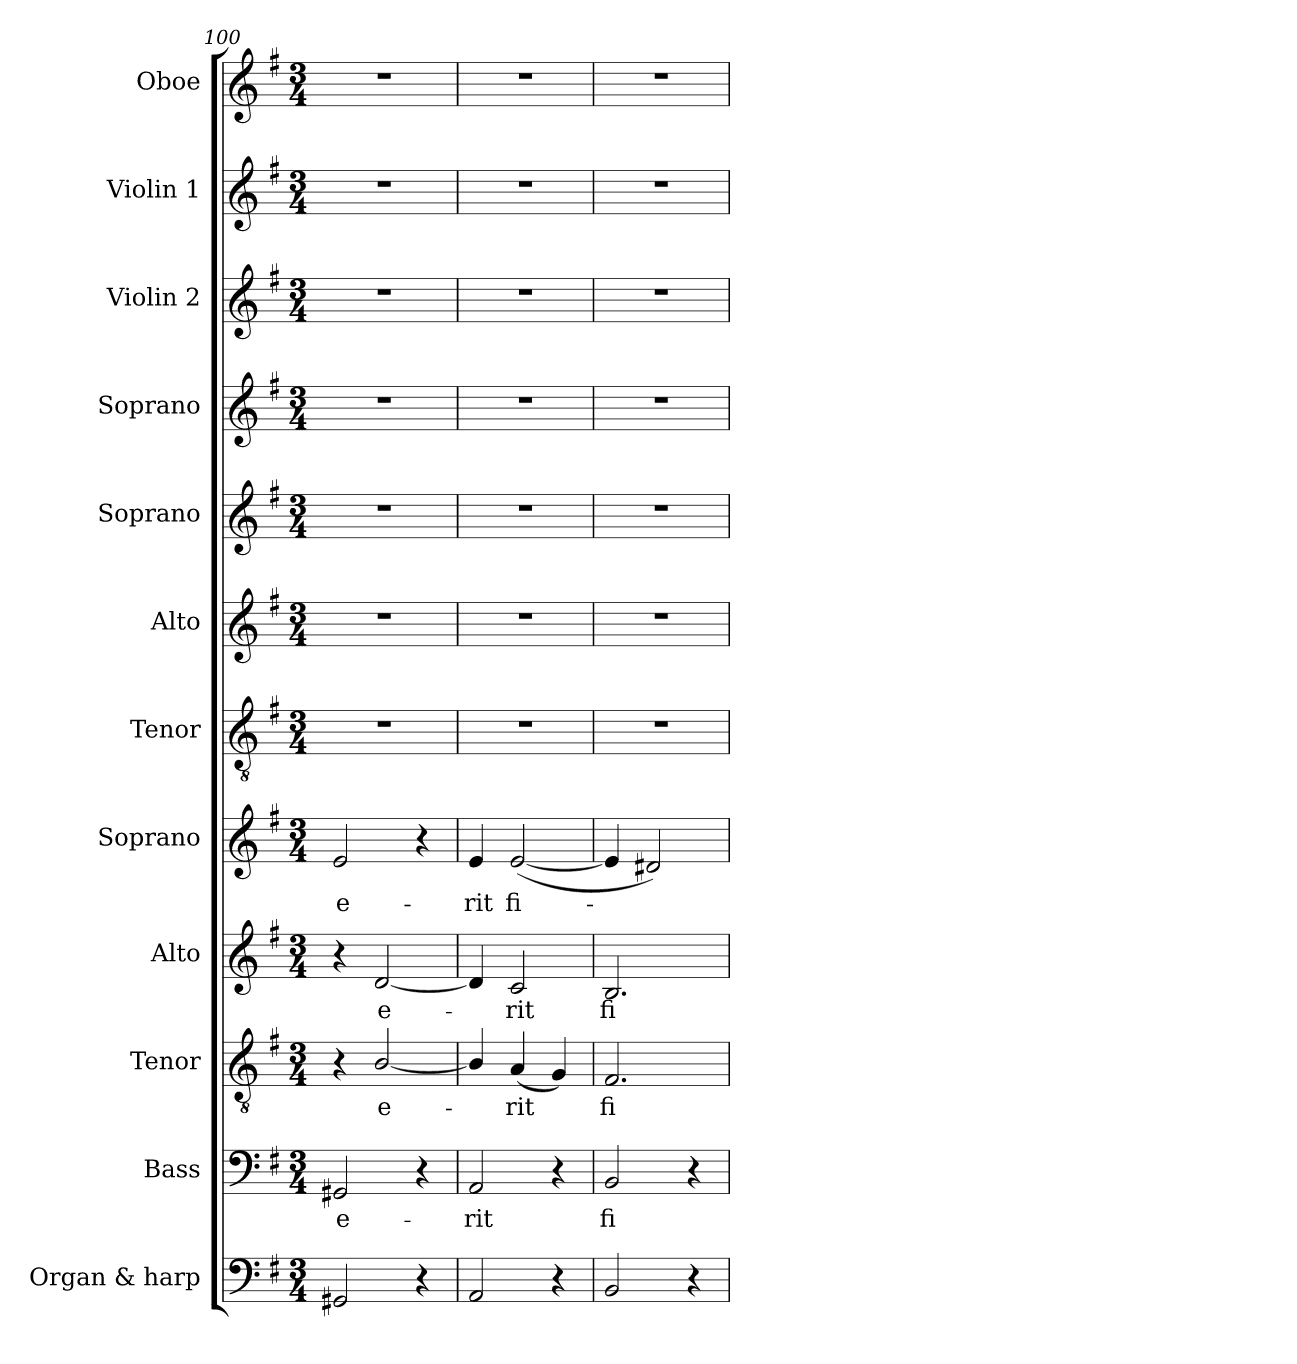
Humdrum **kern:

**kern	**kern	**text	**kern	**text	**kern	**text	**kern	**text	**kern	**kern	**kern	**kern	**kern	**kern	**kern
*part12	*part11	*part11	*part10	*part10	*part9	*part9	*part8	*part8	*part7	*part6	*part5	*part4	*part3	*part2	*part1
*staff12	*staff11	*staff11	*staff10	*staff10	*staff9	*staff9	*staff8	*staff8	*staff7	*staff6	*staff5	*staff4	*staff3	*staff2	*staff1
*I"Organ & harp	*I"Bass	*	*I"Tenor	*	*I"Alto	*	*I"Soprano	*	*I"Tenor	*I"Alto	*I"Soprano	*I"Soprano	*I"Violin 2	*I"Violin 1	*I"Oboe
*I'Org. & H.	*I'B.	*	*I'T.	*	*I'A.	*	*I'S.	*	*I'T.	*I'A.	*I'S.	*I'S.	*I'Vln. 2	*I'Vln. 1	*I'Ob.
*clefF4	*clefF4	*	*clefGv2	*	*clefG2	*	*clefG2	*	*clefGv2	*clefG2	*clefG2	*clefG2	*clefG2	*clefG2	*clefG2
*	*	*	*ITrd7c12	*	*	*	*	*	*ITrd7c12	*	*	*	*	*	*
*k[f#]	*k[f#]	*	*k[f#]	*	*k[f#]	*	*k[f#]	*	*k[f#]	*k[f#]	*k[f#]	*k[f#]	*k[f#]	*k[f#]	*k[f#]
*G:	*G:	*	*G:	*	*G:	*	*G:	*	*G:	*G:	*G:	*G:	*G:	*G:	*G:
*M3/4	*M3/4	*	*M3/4	*	*M3/4	*	*M3/4	*	*M3/4	*M3/4	*M3/4	*M3/4	*M3/4	*M3/4	*M3/4
=100	=100	=100	=100	=100	=100	=100	=100	=100	=100	=100	=100	=100	=100	=100	=100
!	!	!LO:LY:b:color=#000000	!	!	!	!	!	!	!	!	!	!	!	!	!
!	!	!	!	!	!	!	!	!LO:LY:b:color=#000000	!LO:N:vis=1	!LO:N:vis=1	!LO:N:vis=1	!LO:N:vis=1	!LO:N:vis=1	!LO:N:vis=1	!LO:N:vis=1
2GG#Xi/	2GG#Xi/	e-	4r	.	4r	.	2ei/	e-	2.r	2.r	2.r	2.r	2.r	2.r	2.r
!	!	!	!	!LO:LY:b:color=#000000	!	!	!	!	!	!	!	!	!	!	!
!	!	!	!	!	!	!LO:LY:b:color=#000000	!	!	!	!	!	!	!	!	!
.	.	.	[2BBi/	e-	[2di/	e-	.	.	.	.	.	.	.	.	.
4r	4r	.	.	.	.	.	4r	.	.	.	.	.	.	.	.
=101	=101	=101	=101	=101	=101	=101	=101	=101	=101	=101	=101	=101	=101	=101	=101
!	!	!LO:LY:b:color=#000000	!	!	!	!	!	!	!	!	!	!	!	!	!
!	!	!	!	!	!	!	!	!LO:LY:b:color=#000000	!LO:N:vis=1	!LO:N:vis=1	!LO:N:vis=1	!LO:N:vis=1	!LO:N:vis=1	!LO:N:vis=1	!LO:N:vis=1
2AAi/	2AAi/	-rit	4BBi/]	.	4di/]	.	4ei/	-rit	2.r	2.r	2.r	2.r	2.r	2.r	2.r
!	!	!	!	!LO:LY:b:color=#000000	!	!	!	!	!	!	!	!	!	!	!
!	!	!	!	!	!	!LO:LY:b:color=#000000	!	!	!	!	!	!	!	!	!
!	!	!	!	!	!	!	!	!LO:LY:b:color=#000000	!	!	!	!	!	!	!
.	.	.	(4AAi/	-rit	2ci/	-rit	([2ei/	fi-	.	.	.	.	.	.	.
4r	4r	.	4GGi/)	.	.	.	.	.	.	.	.	.	.	.	.
=102	=102	=102	=102	=102	=102	=102	=102	=102	=102	=102	=102	=102	=102	=102	=102
!	!	!LO:LY:b:color=#000000	!	!	!	!	!	!	!	!	!	!	!	!	!
!	!	!	!	!LO:LY:b:color=#000000	!	!	!	!	!	!	!	!	!	!	!
!	!	!	!	!	!	!LO:LY:b:color=#000000	!	!	!LO:N:vis=1	!LO:N:vis=1	!LO:N:vis=1	!LO:N:vis=1	!LO:N:vis=1	!LO:N:vis=1	!LO:N:vis=1
2BBi/	2BBi/	fi-	2.FF#i/	fi-	2.Bi/	fi-	4ei/]	.	2.r	2.r	2.r	2.r	2.r	2.r	2.r
.	.	.	.	.	.	.	2d#Xi/)	.	.	.	.	.	.	.	.
4r	4r	.	.	.	.	.	.	.	.	.	.	.	.	.	.
=	=	=	=	=	=	=	=	=	=	=	=	=	=	=	=
*-	*-	*-	*-	*-	*-	*-	*-	*-	*-	*-	*-	*-	*-	*-	*-
